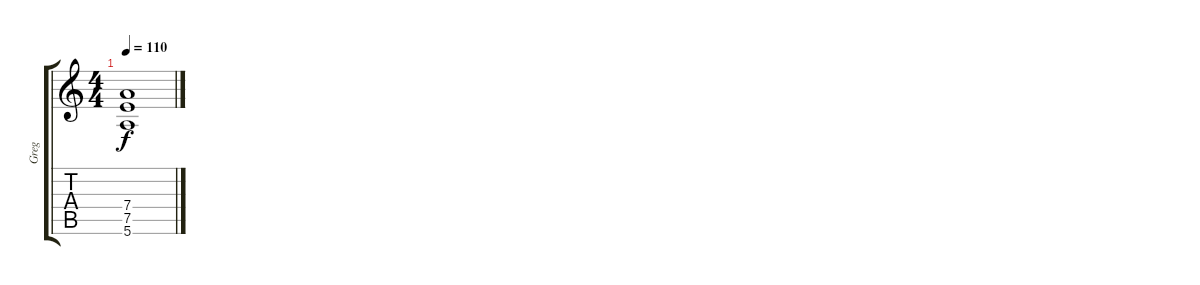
\track ("Greg" "Greg") {instrument overdrivenguitar}
\staff {score tabs}
\tuning (E4 B3 G3 D3 A2 E2) {hide}
\ts (4 4)
\tempo 110
\clef g2
\ks c
(7.4 7.5 5.6).1{dy f}
